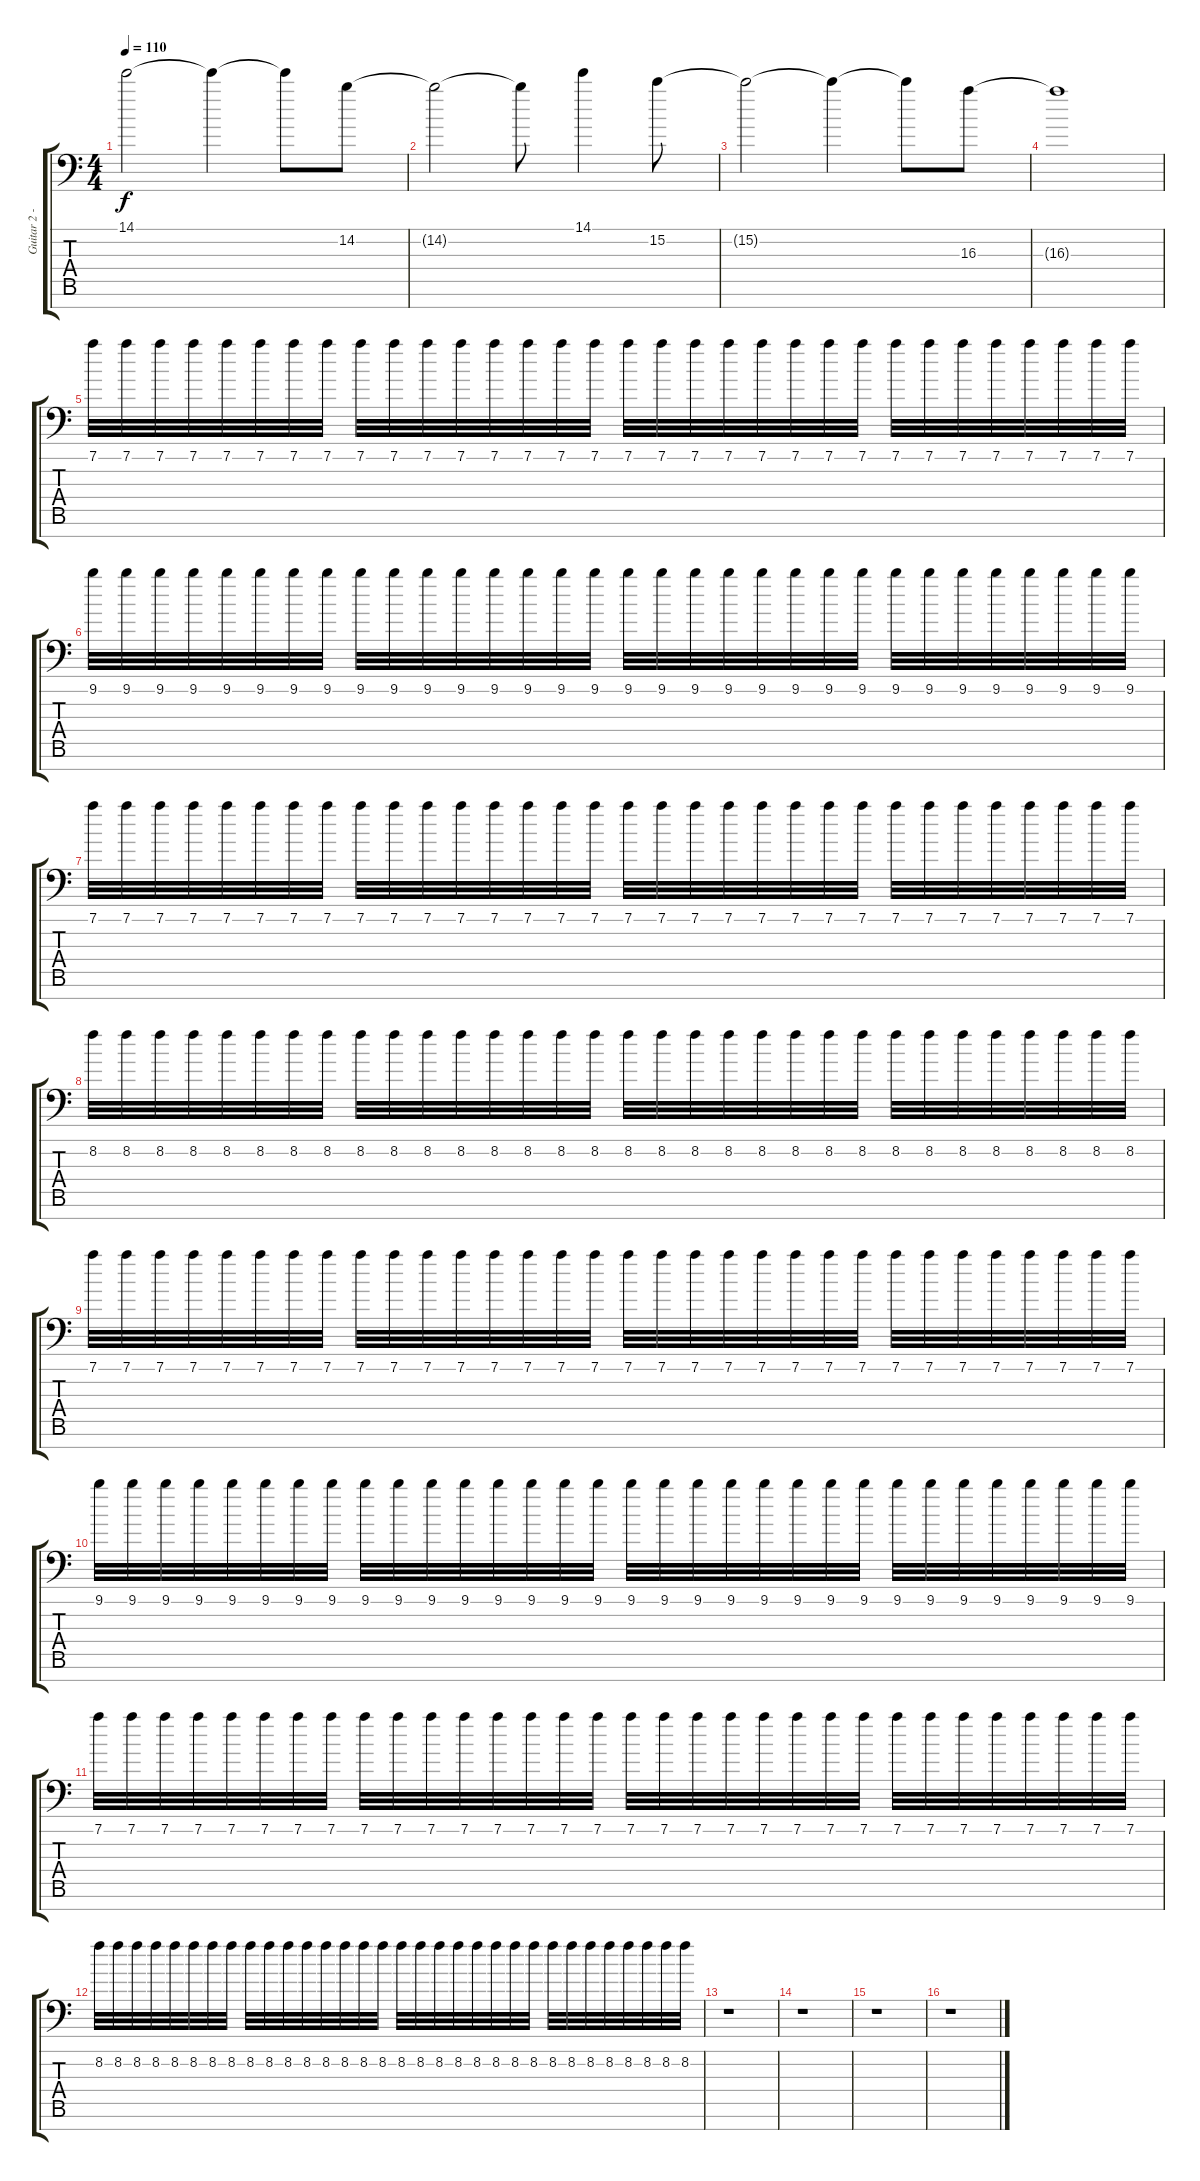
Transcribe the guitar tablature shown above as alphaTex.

\track ("Guitar 2 - Clean       (Head)" "Guitar 2 -") {instrument electricguitarjazz}
\staff {score tabs}
\tuning (D4 A3 F3 C3 G2 D2 A1) {hide}
\ts (4 4)
\tempo 110
\clef f4
\ks c
14.1{t}.2{dy f} 14.1{t}.4 14.1{t}.8 14.2.8 |
14.2{t}.2 14.2{t}.8 14.1.4 15.2.8 |
15.2{t}.2 15.2{t}.4 15.2{t}.8 16.3.8 |
16.3{t}.1 |
7.1.32 7.1.32 7.1.32 7.1.32 7.1.32 7.1.32 7.1.32 7.1.32 7.1.32 7.1.32 7.1.32 7.1.32 7.1.32 7.1.32 7.1.32 7.1.32 7.1.32 7.1.32 7.1.32 7.1.32 7.1.32 7.1.32 7.1.32 7.1.32 7.1.32 7.1.32 7.1.32 7.1.32 7.1.32 7.1.32 7.1.32 7.1.32 |
9.1.32 9.1.32 9.1.32 9.1.32 9.1.32 9.1.32 9.1.32 9.1.32 9.1.32 9.1.32 9.1.32 9.1.32 9.1.32 9.1.32 9.1.32 9.1.32 9.1.32 9.1.32 9.1.32 9.1.32 9.1.32 9.1.32 9.1.32 9.1.32 9.1.32 9.1.32 9.1.32 9.1.32 9.1.32 9.1.32 9.1.32 9.1.32 |
7.1.32 7.1.32 7.1.32 7.1.32 7.1.32 7.1.32 7.1.32 7.1.32 7.1.32 7.1.32 7.1.32 7.1.32 7.1.32 7.1.32 7.1.32 7.1.32 7.1.32 7.1.32 7.1.32 7.1.32 7.1.32 7.1.32 7.1.32 7.1.32 7.1.32 7.1.32 7.1.32 7.1.32 7.1.32 7.1.32 7.1.32 7.1.32 |
8.2.32 8.2.32 8.2.32 8.2.32 8.2.32 8.2.32 8.2.32 8.2.32 8.2.32 8.2.32 8.2.32 8.2.32 8.2.32 8.2.32 8.2.32 8.2.32 8.2.32 8.2.32 8.2.32 8.2.32 8.2.32 8.2.32 8.2.32 8.2.32 8.2.32 8.2.32 8.2.32 8.2.32 8.2.32 8.2.32 8.2.32 8.2.32 |
7.1.32 7.1.32 7.1.32 7.1.32 7.1.32 7.1.32 7.1.32 7.1.32 7.1.32 7.1.32 7.1.32 7.1.32 7.1.32 7.1.32 7.1.32 7.1.32 7.1.32 7.1.32 7.1.32 7.1.32 7.1.32 7.1.32 7.1.32 7.1.32 7.1.32 7.1.32 7.1.32 7.1.32 7.1.32 7.1.32 7.1.32 7.1.32 |
9.1.32 9.1.32 9.1.32 9.1.32 9.1.32 9.1.32 9.1.32 9.1.32 9.1.32 9.1.32 9.1.32 9.1.32 9.1.32 9.1.32 9.1.32 9.1.32 9.1.32 9.1.32 9.1.32 9.1.32 9.1.32 9.1.32 9.1.32 9.1.32 9.1.32 9.1.32 9.1.32 9.1.32 9.1.32 9.1.32 9.1.32 9.1.32 |
7.1.32 7.1.32 7.1.32 7.1.32 7.1.32 7.1.32 7.1.32 7.1.32 7.1.32 7.1.32 7.1.32 7.1.32 7.1.32 7.1.32 7.1.32 7.1.32 7.1.32 7.1.32 7.1.32 7.1.32 7.1.32 7.1.32 7.1.32 7.1.32 7.1.32 7.1.32 7.1.32 7.1.32 7.1.32 7.1.32 7.1.32 7.1.32 |
8.2.32 8.2.32 8.2.32 8.2.32 8.2.32 8.2.32 8.2.32 8.2.32 8.2.32 8.2.32 8.2.32 8.2.32 8.2.32 8.2.32 8.2.32 8.2.32 8.2.32 8.2.32 8.2.32 8.2.32 8.2.32 8.2.32 8.2.32 8.2.32 8.2.32 8.2.32 8.2.32 8.2.32 8.2.32 8.2.32 8.2.32 8.2.32 |
r.1 |
r.1 |
r.1 |
r.1
